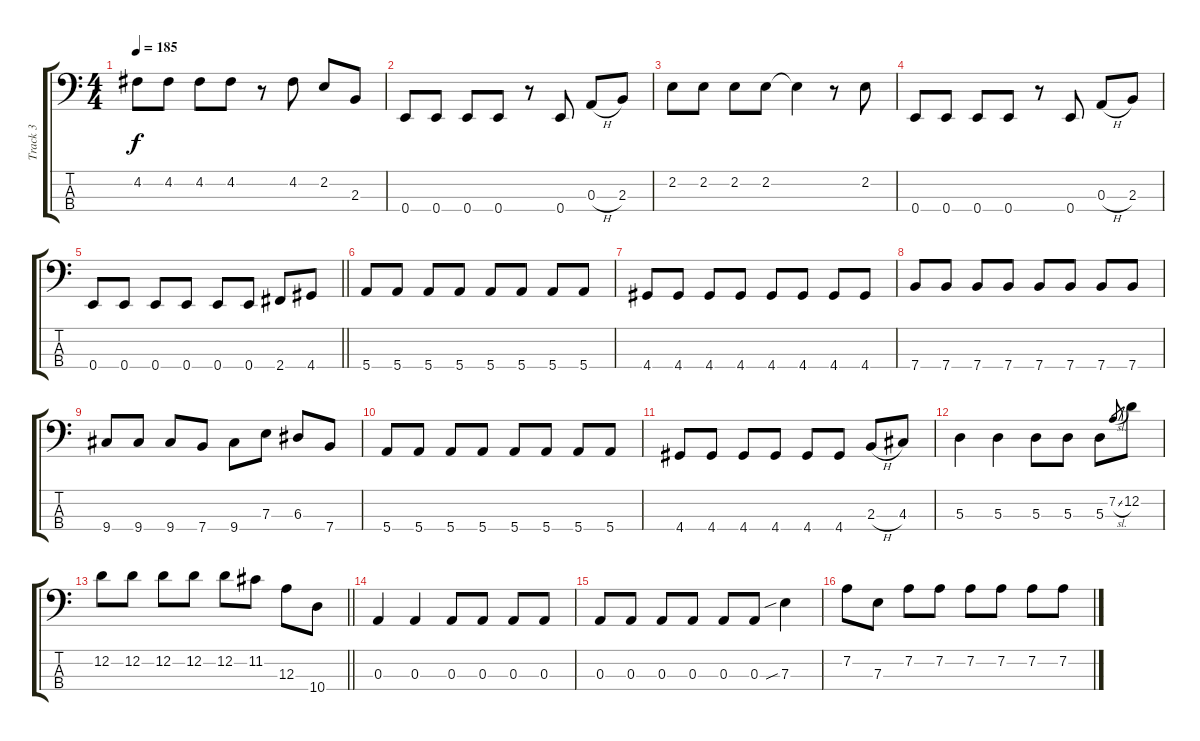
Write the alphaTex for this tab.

\track ("Track 3" "Track 3") {instrument electricbassfinger}
\staff {score tabs}
\tuning (G2 D2 A1 E1) {hide}
\ts (4 4)
\tempo 185
\clef f4
\ks c
4.2.8{dy f} 4.2.8 4.2.8 4.2.8 r.8 4.2.8 2.2.8 2.3.8 |
0.4.8 0.4.8 0.4.8 0.4.8 r.8 0.4.8 0.3{h}.8 2.3.8 |
2.2.8 2.2.8 2.2.8 2.2.8 2.2{t}.4 r.8 2.2.8 |
0.4.8 0.4.8 0.4.8 0.4.8 r.8 0.4.8 0.3{h}.8 2.3.8 |
\barLineRight lightlight
0.4.8 0.4.8 0.4.8 0.4.8 0.4.8 0.4.8 2.4.8 4.4.8 |
5.4.8 5.4.8 5.4.8 5.4.8 5.4.8 5.4.8 5.4.8 5.4.8 |
4.4.8 4.4.8 4.4.8 4.4.8 4.4.8 4.4.8 4.4.8 4.4.8 |
7.4.8 7.4.8 7.4.8 7.4.8 7.4.8 7.4.8 7.4.8 7.4.8 |
9.4.8 9.4.8 9.4.8 7.4.8 9.4.8 7.3.8 6.3.8 7.4.8 |
5.4.8 5.4.8 5.4.8 5.4.8 5.4.8 5.4.8 5.4.8 5.4.8 |
4.4.8 4.4.8 4.4.8 4.4.8 4.4.8 4.4.8 2.3{h}.8 4.3.8 |
5.3.4 5.3.4 5.3.8 5.3.8 5.3.8 7.2{sl}.8{gr} 12.2.8 |
\barLineRight lightlight
12.2.8 12.2.8 12.2.8 12.2.8 12.2.8 11.2.8 12.3.8 10.4.8 |
0.3.4 0.3.4 0.3.8 0.3.8 0.3.8 0.3.8 |
0.3.8 0.3.8 0.3.8 0.3.8 0.3.8 0.3.8 7.3{sib}.4 |
7.2.8 7.3.8 7.2.8 7.2.8 7.2.8 7.2.8 7.2.8 7.2.8
